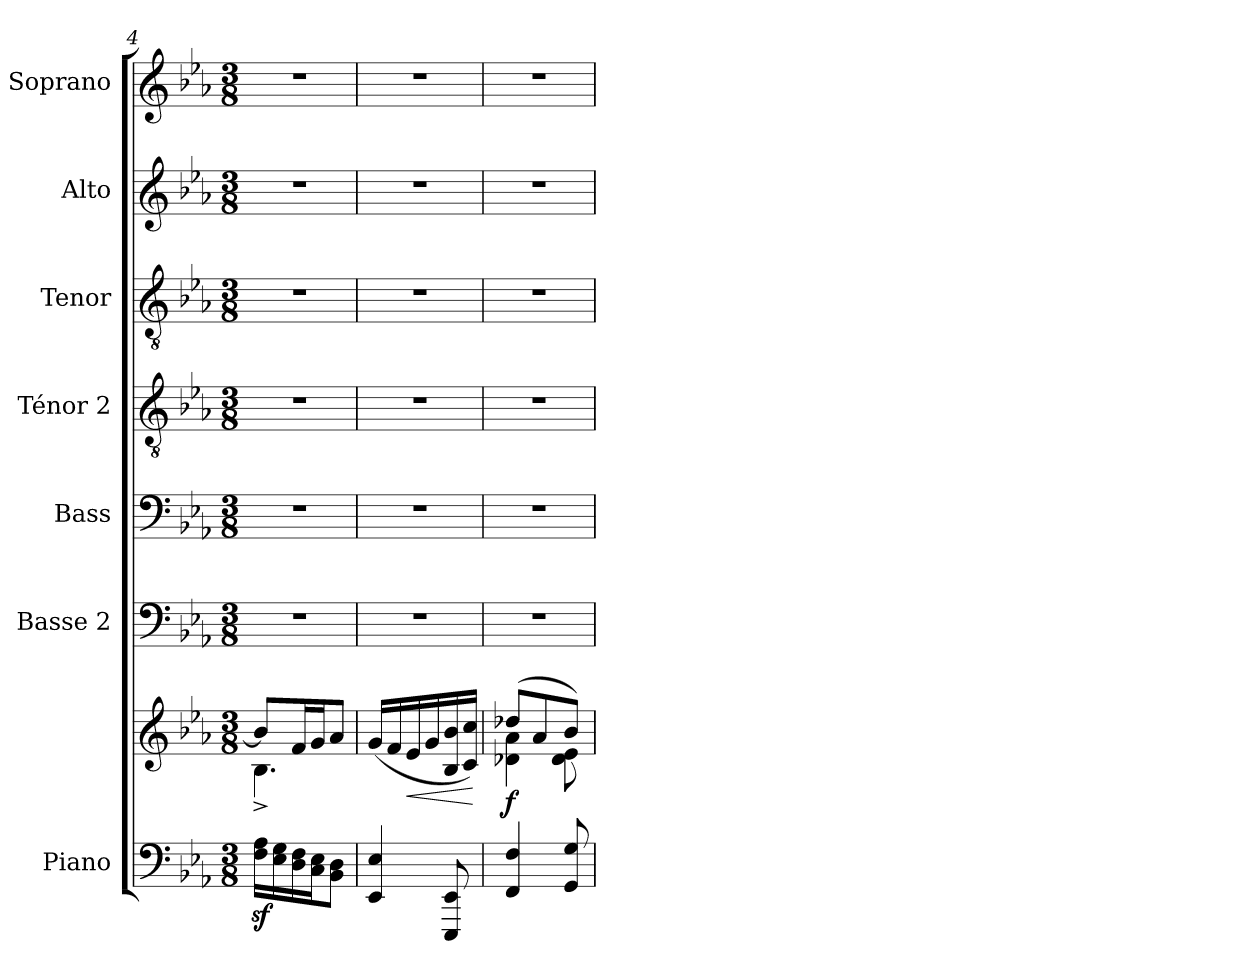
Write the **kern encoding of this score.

**kern	**kern	**dynam	**kern	**kern	**kern	**kern	**kern	**kern
*part7	*part7	*part7	*part6	*part5	*part4	*part3	*part2	*part1
*staff8	*staff7	*staff7/8	*staff6	*staff5	*staff4	*staff3	*staff2	*staff1
*I"Piano	*	*	*I"Basse 2	*I"Bass	*I"Ténor 2	*I"Tenor	*I"Alto	*I"Soprano
*I'Pno	*	*	*	*	*	*	*	*
*clefF4	*clefG2	*	*clefF4	*clefF4	*clefGv2	*clefGv2	*clefG2	*clefG2
*k[b-e-a-]	*k[b-e-a-]	*	*k[b-e-a-]	*k[b-e-a-]	*k[b-e-a-]	*k[b-e-a-]	*k[b-e-a-]	*k[b-e-a-]
*M3/8	*M3/8	*	*M3/8	*M3/8	*M3/8	*M3/8	*M3/8	*M3/8
=4	=4	=4	=4	=4	=4	=4	=4	=4
*	*^	*	*	*	*	*	*	*
16F\z> 16A-\z>LL	8b-/L]	4.B-^\	.	4.r	4.r	4.r	4.r	4.r	4.r
16E-\ 16G\	.	.	.	.	.	.	.	.	.
16D\ 16F\	16f/L	.	.	.	.	.	.	.	.
16C\ 16E-\J	16g/J	.	.	.	.	.	.	.	.
8BB-\ 8D\J	8a-/J	.	.	.	.	.	.	.	.
*	*v	*v	*	*	*	*	*	*	*
=5	=5	=5	=5	=5	=5	=5	=5	=5
4EE-/ 4E-/	(>16g/LL	.	4.r	4.r	4.r	4.r	4.r	4.r
.	16f/	.	.	.	.	.	.	.
!	!	!LO:HP:b	!	!	!	!	!	!
.	16e-/	<	.	.	.	.	.	.
.	16g/	.	.	.	.	.	.	.
8EEE-/ 8EE-/	16B-/ 16b-/	.	.	.	.	.	.	.
.	16c/ 16cc/JJ)	.	.	.	.	.	.	.
.	.	[	.	.	.	.	.	.
!!LO:LB:g=z
=6	=6	=6	=6	=6	=6	=6	=6	=6
*	*^	*	*	*	*	*	*	*
!	!	!	!LO:DY:a=2	!	!	!	!	!	!
4FF/ 4F/	(>8dd-X/L	4d-X\ 4a-\	f	4.r	4.r	4.r	4.r	4.r	4.r
.	8a-/	.	.	.	.	.	.	.	.
8GG/ 8G/	8b-/J)	8d-\ 8e-\	.	.	.	.	.	.	.
*	*v	*v	*	*	*	*	*	*	*
=	=	=	=	=	=	=	=	=
*-	*-	*-	*-	*-	*-	*-	*-	*-
